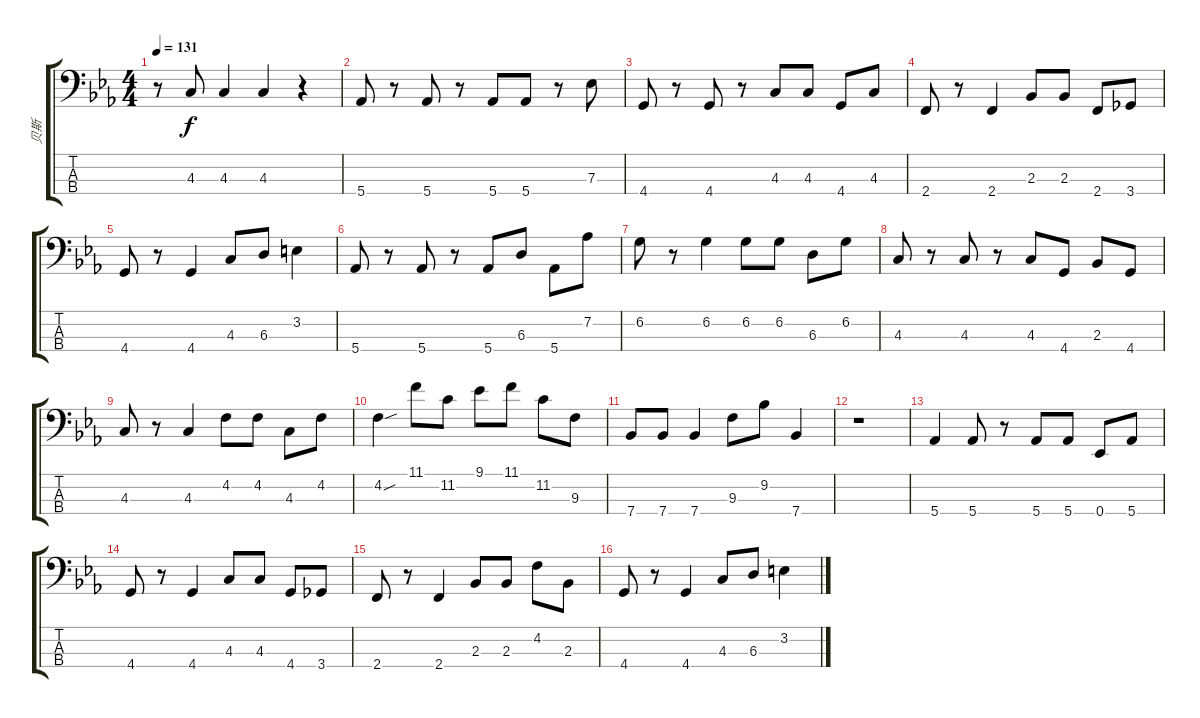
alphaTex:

\track ("贝斯" "贝斯") {instrument electricbassfinger}
\staff {score tabs}
\tuning (Gb2 Db2 Ab1 Eb1) {hide}
\ts (4 4)
\tempo 131
\clef f4
\ks eb
r.8{dy f} 4.3.8 4.3.4 4.3.4 r.4 |
5.4.8 r.8 5.4.8 r.8 5.4.8 5.4.8 r.8 7.3.8 |
4.4.8 r.8 4.4.8 r.8 4.3.8 4.3.8 4.4.8 4.3.8 |
2.4.8 r.8 2.4.4 2.3.8 2.3.8 2.4.8 3.4.8 |
4.4.8 r.8 4.4.4 4.3.8 6.3.8 3.2.4 |
5.4.8 r.8 5.4.8 r.8 5.4.8 6.3.8 5.4.8 7.2.8 |
6.2.8 r.8 6.2.4 6.2.8 6.2.8 6.3.8 6.2.8 |
4.3.8 r.8 4.3.8 r.8 4.3.8 4.4.8 2.3.8 4.4.8 |
4.3.8 r.8 4.3.4 4.2.8 4.2.8 4.3.8 4.2.8 |
4.2{sou}.4 11.1.8 11.2.8 9.1.8 11.1.8 11.2.8 9.3.8 |
7.4.8 7.4.8 7.4.4 9.3.8 9.2.8 7.4.4 |
r.1 |
5.4.4 5.4.8 r.8 5.4.8 5.4.8 0.4.8 5.4.8 |
4.4.8 r.8 4.4.4 4.3.8 4.3.8 4.4.8 3.4.8 |
2.4.8 r.8 2.4.4 2.3.8 2.3.8 4.2.8 2.3.8 |
4.4.8 r.8 4.4.4 4.3.8 6.3.8 3.2.4
